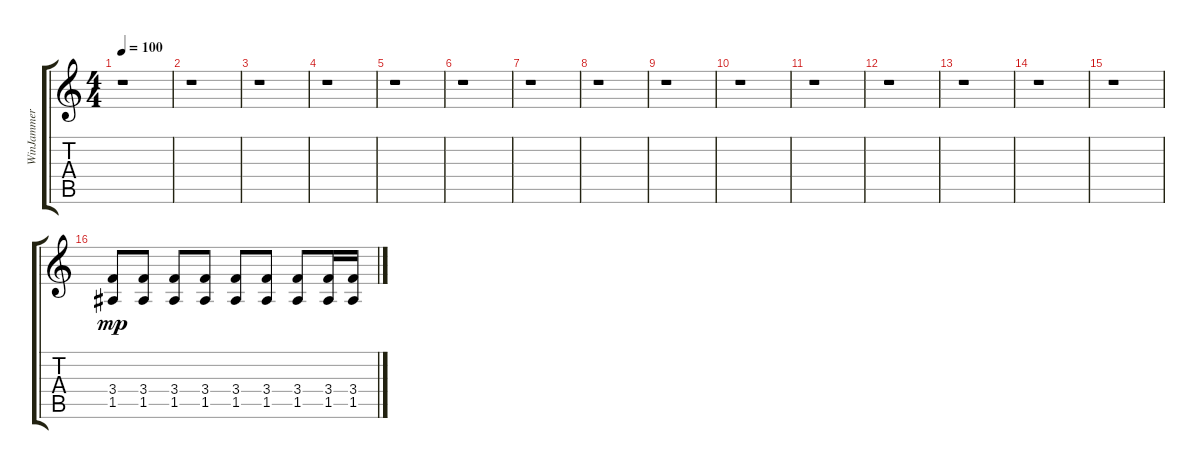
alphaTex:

\track ("WinJammer Demo" "WinJammer ") {instrument distortionguitar}
\staff {score tabs}
\tuning (E4 B3 G3 D3 A2 D2) {hide}
\ts (4 4)
\tempo 100
\clef g2
\ks c
r.1{dy f} |
r.1 |
r.1 |
r.1 |
r.1 |
r.1 |
r.1 |
r.1 |
r.1 |
r.1 |
r.1 |
r.1 |
r.1 |
r.1 |
r.1 |
(3.4 1.5).8{dy mp} (3.4 1.5).8 (3.4 1.5).8 (3.4 1.5).8 (3.4 1.5).8 (3.4 1.5).8 (3.4 1.5).8 (3.4 1.5).16 (3.4 1.5).16
